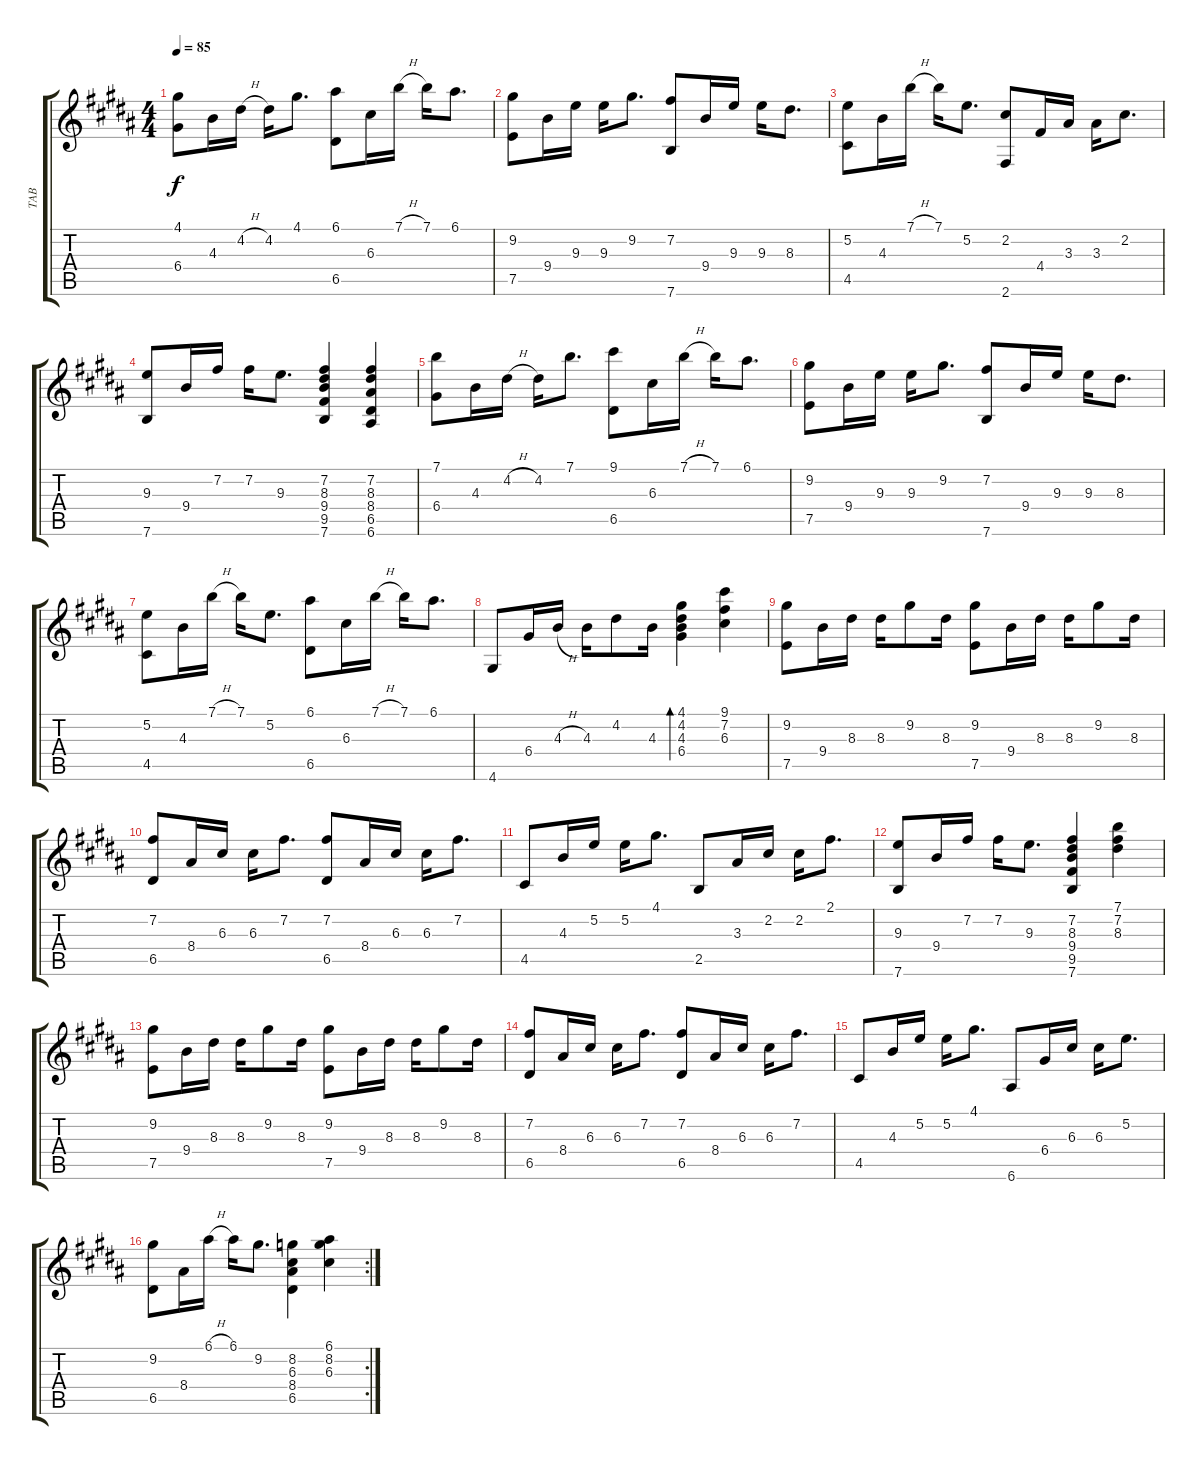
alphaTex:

\track ("TAB" "TAB") {instrument acousticguitarsteel}
\staff {score tabs}
\tuning (E4 B3 G3 D3 A2 E2) {hide}
\ts (4 4)
\tempo 85
\clef g2
\ks g#minor
(4.1 6.4).8{dy f} 4.3.16 4.2{h}.16 4.2.16 4.1.8{d} (6.1 6.5).8 6.3.16 7.1{h}.16 7.1.16 6.1.8{d} |
(9.2 7.5).8 9.4.16 9.3.16 9.3.16 9.2.8{d} (7.2 7.6).8 9.4.16 9.3.16 9.3.16 8.3.8{d} |
(5.2 4.5).8 4.3.16 7.1{h}.16 7.1.16 5.2.8{d} (2.2 2.6).8 4.4.16 3.3.16 3.3.16 2.2.8{d} |
(9.3 7.6).8 9.4.16 7.2.16 7.2.16 9.3.8{d} (7.2 8.3 9.4 9.5 7.6).4 (7.2 8.3 8.4 6.5 6.6).4 |
(7.1 6.4).8 4.3.16 4.2{h}.16 4.2.16 7.1.8{d} (9.1 6.5).8 6.3.16 7.1{h}.16 7.1.16 6.1.8{d} |
(9.2 7.5).8 9.4.16 9.3.16 9.3.16 9.2.8{d} (7.2 7.6).8 9.4.16 9.3.16 9.3.16 8.3.8{d} |
(5.2 4.5).8 4.3.16 7.1{h}.16 7.1.16 5.2.8{d} (6.1 6.5).8 6.3.16 7.1{h}.16 7.1.16 6.1.8{d} |
4.6.8 6.4.16 4.3{h}.16 4.3.16 4.2.8 4.3.16 (4.1 4.2 4.3 6.4).4{bd 240} (9.1 7.2 6.3).4 |
(9.2 7.5).8 9.4.16 8.3.16 8.3.16 9.2.8 8.3.16 (9.2 7.5).8 9.4.16 8.3.16 8.3.16 9.2.8 8.3.16 |
(7.2 6.5).8 8.4.16 6.3.16 6.3.16 7.2.8{d} (7.2 6.5).8 8.4.16 6.3.16 6.3.16 7.2.8{d} |
4.5.8 4.3.16 5.2.16 5.2.16 4.1.8{d} 2.5.8 3.3.16 2.2.16 2.2.16 2.1.8{d} |
(9.3 7.6).8 9.4.16 7.2.16 7.2.16 9.3.8{d} (7.2 8.3 9.4 9.5 7.6).4 (7.1 7.2 8.3).4 |
(9.2 7.5).8 9.4.16 8.3.16 8.3.16 9.2.8 8.3.16 (9.2 7.5).8 9.4.16 8.3.16 8.3.16 9.2.8 8.3.16 |
(7.2 6.5).8 8.4.16 6.3.16 6.3.16 7.2.8{d} (7.2 6.5).8 8.4.16 6.3.16 6.3.16 7.2.8{d} |
4.5.8 4.3.16 5.2.16 5.2.16 4.1.8{d} 6.6.8 6.4.16 6.3.16 6.3.16 5.2.8{d} |
\rc 2
(9.2 6.5).8 8.4.16 6.1{h}.16 6.1.16 9.2.8{d} (8.2 6.3 8.4 6.5).4 (6.1 8.2 6.3).4
